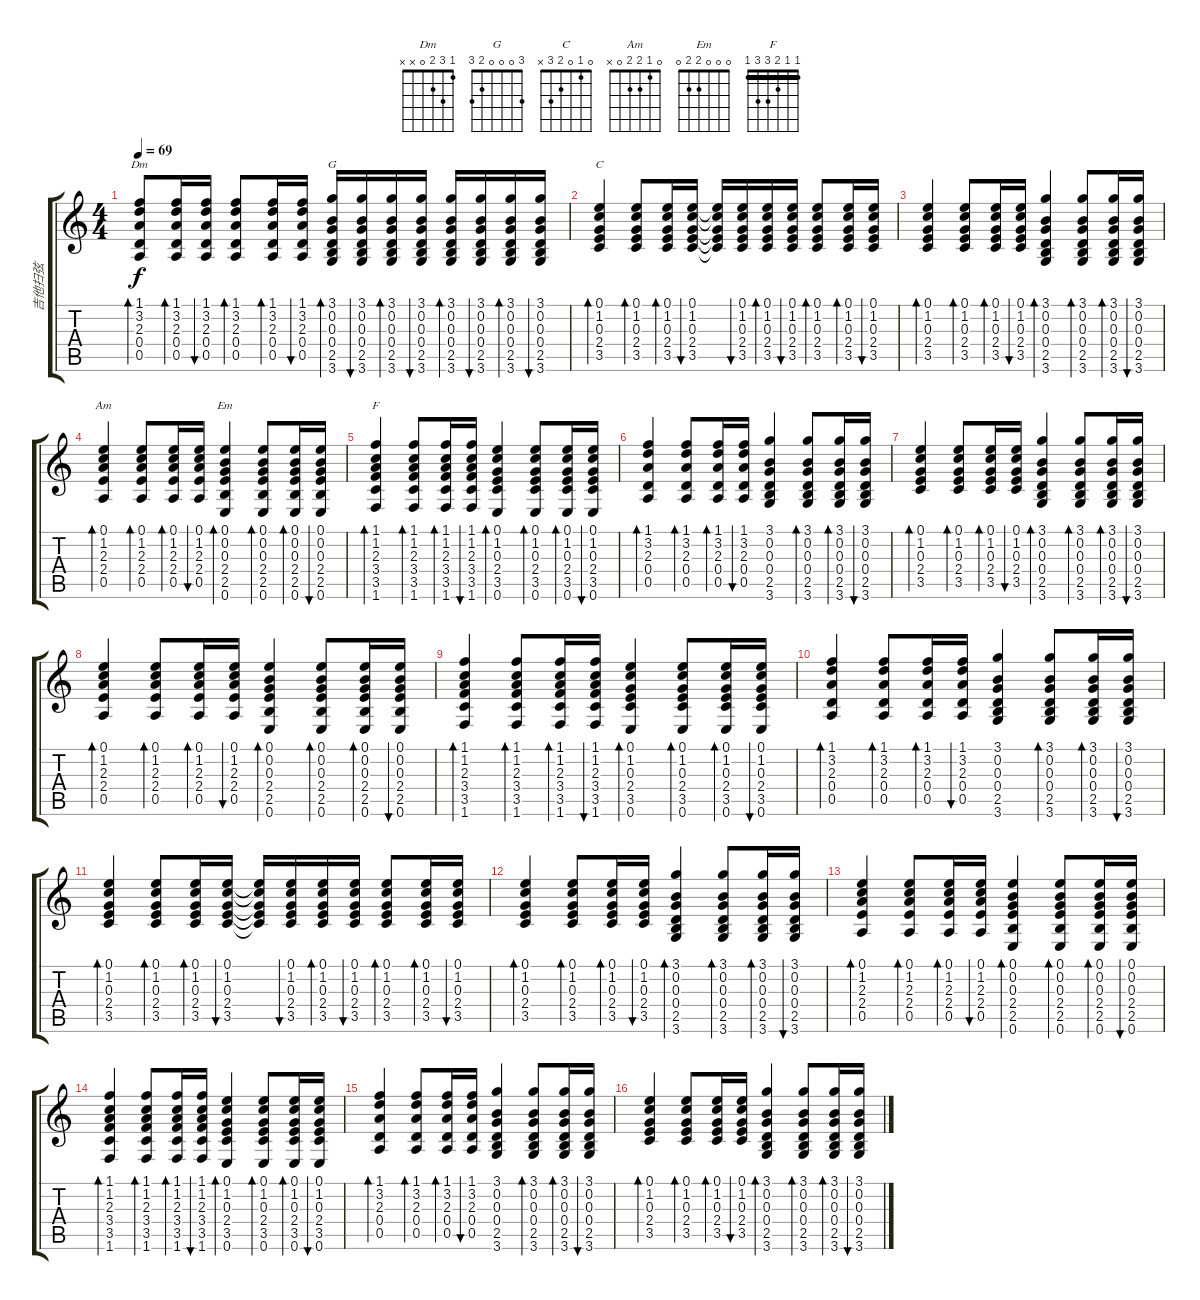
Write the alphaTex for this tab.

\track ("吉他扫弦" "吉他扫弦") {instrument acousticguitarnylon}
\staff {score tabs}
\tuning (E4 B3 G3 D3 A2 E2) {hide}
\chord ("Dm" 1 3 2 0 x x)
\chord ("G" 3 0 0 0 2 3)
\chord ("C" 0 1 0 2 3 x)
\chord ("Am" 0 1 2 2 0 x)
\chord ("Em" 0 0 0 2 2 0)
\chord ("F" 1 1 2 3 3 1) {barre 1}
\ts (4 4)
\tempo 69
\clef g2
\ks c
(1.1 3.2 2.3 0.4 0.5).8{bd 30 ch "Dm" dy f} (1.1 3.2 2.3 0.4 0.5).16{bd 30} (1.1 3.2 2.3 0.4 0.5).16{bu 30} (1.1 3.2 2.3 0.4 0.5).8{bd 30} (1.1 3.2 2.3 0.4 0.5).16{bd 30} (1.1 3.2 2.3 0.4 0.5).16{bu 30} (3.1 0.2 0.3 0.4 2.5 3.6).16{bd 30 ch "G"} (3.1 0.2 0.3 0.4 2.5 3.6).16{bu 30} (3.1 0.2 0.3 0.4 2.5 3.6).16{bd 30} (3.1 0.2 0.3 0.4 2.5 3.6).16{bu 30} (3.1 0.2 0.3 0.4 2.5 3.6).16{bd 30} (3.1 0.2 0.3 0.4 2.5 3.6).16{bu 30} (3.1 0.2 0.3 0.4 2.5 3.6).16{bd 30} (3.1 0.2 0.3 0.4 2.5 3.6).16{bu 30} |
(0.1 1.2 0.3 2.4 3.5).4{bd 30 ch "C"} (0.1 1.2 0.3 2.4 3.5).8{bd 30} (0.1 1.2 0.3 2.4 3.5).16{bd 30} (0.1 1.2 0.3 2.4 3.5).16{bu 30} (0.1{t} 1.2{t} 0.3{t} 2.4{t} 3.5{t}).16 (0.1 1.2 0.3 2.4 3.5).16{bu 30} (0.1 1.2 0.3 2.4 3.5).16{bd 30} (0.1 1.2 0.3 2.4 3.5).16{bu 30} (0.1 1.2 0.3 2.4 3.5).8{bd 30} (0.1 1.2 0.3 2.4 3.5).16{bd 30} (0.1 1.2 0.3 2.4 3.5).16{bu 30} |
(0.1 1.2 0.3 2.4 3.5).4{bd 30} (0.1 1.2 0.3 2.4 3.5).8{bd 30} (0.1 1.2 0.3 2.4 3.5).16{bd 30} (0.1 1.2 0.3 2.4 3.5).16{bu 30} (3.1 0.2 0.3 0.4 2.5 3.6).4{bd 30} (3.1 0.2 0.3 0.4 2.5 3.6).8{bd 30} (3.1 0.2 0.3 0.4 2.5 3.6).16{bd 30} (3.1 0.2 0.3 0.4 2.5 3.6).16{bu 30} |
(0.1 1.2 2.3 2.4 0.5).4{bd 30 ch "Am"} (0.1 1.2 2.3 2.4 0.5).8{bd 30} (0.1 1.2 2.3 2.4 0.5).16{bd 30} (0.1 1.2 2.3 2.4 0.5).16{bu 30} (0.1 0.2 0.3 2.4 2.5 0.6).4{bd 30 ch "Em"} (0.1 0.2 0.3 2.4 2.5 0.6).8{bd 30} (0.1 0.2 0.3 2.4 2.5 0.6).16{bd 30} (0.1 0.2 0.3 2.4 2.5 0.6).16{bu 30} |
(1.1 1.2 2.3 3.4 3.5 1.6).4{bd 30 ch "F"} (1.1 1.2 2.3 3.4 3.5 1.6).8{bd 30} (1.1 1.2 2.3 3.4 3.5 1.6).16{bd 30} (1.1 1.2 2.3 3.4 3.5 1.6).16{bu 30} (0.1 1.2 0.3 2.4 3.5 0.6).4{bd 30} (0.1 1.2 0.3 2.4 3.5 0.6).8{bd 30} (0.1 1.2 0.3 2.4 3.5 0.6).16{bd 30} (0.1 1.2 0.3 2.4 3.5 0.6).16{bu 30} |
(1.1 3.2 2.3 0.4 0.5).4{bd 30} (1.1 3.2 2.3 0.4 0.5).8{bd 30} (1.1 3.2 2.3 0.4 0.5).16{bd 30} (1.1 3.2 2.3 0.4 0.5).16{bu 30} (3.1 0.2 0.3 0.4 2.5 3.6).4 (3.1 0.2 0.3 0.4 2.5 3.6).8{bd 30} (3.1 0.2 0.3 0.4 2.5 3.6).16{bd 30} (3.1 0.2 0.3 0.4 2.5 3.6).16{bu 30} |
(0.1 1.2 0.3 2.4 3.5).4{bd 30} (0.1 1.2 0.3 2.4 3.5).8{bd 30} (0.1 1.2 0.3 2.4 3.5).16{bd 30} (0.1 1.2 0.3 2.4 3.5).16{bu 30} (3.1 0.2 0.3 0.4 2.5 3.6).4{bd 30} (3.1 0.2 0.3 0.4 2.5 3.6).8{bd 30} (3.1 0.2 0.3 0.4 2.5 3.6).16{bd 30} (3.1 0.2 0.3 0.4 2.5 3.6).16{bu 30} |
(0.1 1.2 2.3 2.4 0.5).4{bd 30} (0.1 1.2 2.3 2.4 0.5).8{bd 30} (0.1 1.2 2.3 2.4 0.5).16{bd 30} (0.1 1.2 2.3 2.4 0.5).16{bu 30} (0.1 0.2 0.3 2.4 2.5 0.6).4{bd 30} (0.1 0.2 0.3 2.4 2.5 0.6).8{bd 30} (0.1 0.2 0.3 2.4 2.5 0.6).16{bd 30} (0.1 0.2 0.3 2.4 2.5 0.6).16{bu 30} |
(1.1 1.2 2.3 3.4 3.5 1.6).4{bd 30} (1.1 1.2 2.3 3.4 3.5 1.6).8{bd 30} (1.1 1.2 2.3 3.4 3.5 1.6).16{bd 30} (1.1 1.2 2.3 3.4 3.5 1.6).16{bu 30} (0.1 1.2 0.3 2.4 3.5 0.6).4{bd 30} (0.1 1.2 0.3 2.4 3.5 0.6).8{bd 30} (0.1 1.2 0.3 2.4 3.5 0.6).16{bd 30} (0.1 1.2 0.3 2.4 3.5 0.6).16{bu 30} |
(1.1 3.2 2.3 0.4 0.5).4{bd 30} (1.1 3.2 2.3 0.4 0.5).8{bd 30} (1.1 3.2 2.3 0.4 0.5).16{bd 30} (1.1 3.2 2.3 0.4 0.5).16{bu 30} (3.1 0.2 0.3 0.4 2.5 3.6).4 (3.1 0.2 0.3 0.4 2.5 3.6).8{bd 30} (3.1 0.2 0.3 0.4 2.5 3.6).16{bd 30} (3.1 0.2 0.3 0.4 2.5 3.6).16{bu 30} |
(0.1 1.2 0.3 2.4 3.5).4{bd 30} (0.1 1.2 0.3 2.4 3.5).8{bd 30} (0.1 1.2 0.3 2.4 3.5).16{bd 30} (0.1 1.2 0.3 2.4 3.5).16{bu 30} (0.1{t} 1.2{t} 0.3{t} 2.4{t} 3.5{t}).16 (0.1 1.2 0.3 2.4 3.5).16{bu 30} (0.1 1.2 0.3 2.4 3.5).16{bd 30} (0.1 1.2 0.3 2.4 3.5).16{bu 30} (0.1 1.2 0.3 2.4 3.5).8{bd 30} (0.1 1.2 0.3 2.4 3.5).16{bd 30} (0.1 1.2 0.3 2.4 3.5).16{bu 30} |
(0.1 1.2 0.3 2.4 3.5).4{bd 30} (0.1 1.2 0.3 2.4 3.5).8{bd 30} (0.1 1.2 0.3 2.4 3.5).16{bd 30} (0.1 1.2 0.3 2.4 3.5).16{bu 30} (3.1 0.2 0.3 0.4 2.5 3.6).4{bd 30} (3.1 0.2 0.3 0.4 2.5 3.6).8{bd 30} (3.1 0.2 0.3 0.4 2.5 3.6).16{bd 30} (3.1 0.2 0.3 0.4 2.5 3.6).16{bu 30} |
(0.1 1.2 2.3 2.4 0.5).4{bd 30} (0.1 1.2 2.3 2.4 0.5).8{bd 30} (0.1 1.2 2.3 2.4 0.5).16{bd 30} (0.1 1.2 2.3 2.4 0.5).16{bu 30} (0.1 0.2 0.3 2.4 2.5 0.6).4{bd 30} (0.1 0.2 0.3 2.4 2.5 0.6).8{bd 30} (0.1 0.2 0.3 2.4 2.5 0.6).16{bd 30} (0.1 0.2 0.3 2.4 2.5 0.6).16{bu 30} |
(1.1 1.2 2.3 3.4 3.5 1.6).4{bd 30} (1.1 1.2 2.3 3.4 3.5 1.6).8{bd 30} (1.1 1.2 2.3 3.4 3.5 1.6).16{bd 30} (1.1 1.2 2.3 3.4 3.5 1.6).16{bu 30} (0.1 1.2 0.3 2.4 3.5 0.6).4{bd 30} (0.1 1.2 0.3 2.4 3.5 0.6).8{bd 30} (0.1 1.2 0.3 2.4 3.5 0.6).16{bd 30} (0.1 1.2 0.3 2.4 3.5 0.6).16{bu 30} |
(1.1 3.2 2.3 0.4 0.5).4{bd 30} (1.1 3.2 2.3 0.4 0.5).8{bd 30} (1.1 3.2 2.3 0.4 0.5).16{bd 30} (1.1 3.2 2.3 0.4 0.5).16{bu 30} (3.1 0.2 0.3 0.4 2.5 3.6).4 (3.1 0.2 0.3 0.4 2.5 3.6).8{bd 30} (3.1 0.2 0.3 0.4 2.5 3.6).16{bd 30} (3.1 0.2 0.3 0.4 2.5 3.6).16{bu 30} |
(0.1 1.2 0.3 2.4 3.5).4{bd 30} (0.1 1.2 0.3 2.4 3.5).8{bd 30} (0.1 1.2 0.3 2.4 3.5).16{bd 30} (0.1 1.2 0.3 2.4 3.5).16{bu 30} (3.1 0.2 0.3 0.4 2.5 3.6).4{bd 30} (3.1 0.2 0.3 0.4 2.5 3.6).8{bd 30} (3.1 0.2 0.3 0.4 2.5 3.6).16{bd 30} (3.1 0.2 0.3 0.4 2.5 3.6).16{bu 30}
